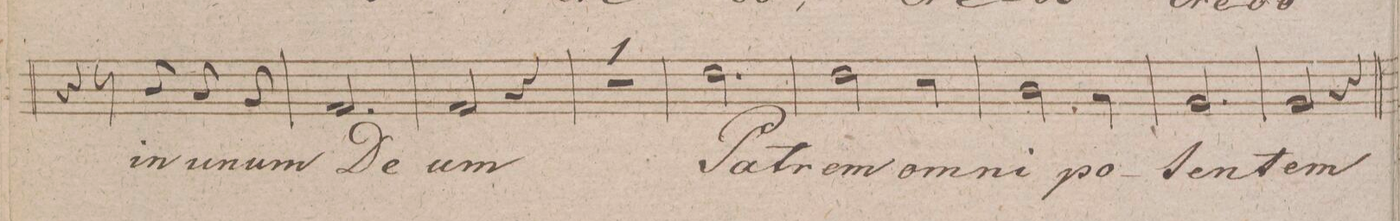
**kern	**text	**dynam
*I"Soprano.	*	*
*clefC1	*	*
*k[f#]	*	*
*M3/4	*	*
4r	.	.
8r	.	.
8g/	in	.
8f#/	u-	.
8e/	-num	.
=10	=10	=10
2.d/	De-	.
=11	=11	=11
2d/	-um	.
4r	.	.
=12	=12	=12
2.r	.	.
=13	=13	=13
2.b\	Pa-	.
=14	=14	=14
2b\	-trem	.
4a\	om-	.
=15	=15	=15
2g\	-ni-	.
4f#\	-po-	.
=16	=16	=16
2.e/	-ten-	.
=17	=17	=17
2e/	-tem	.
4r	.	.
=18	=18	=18
*-	*-	*-
